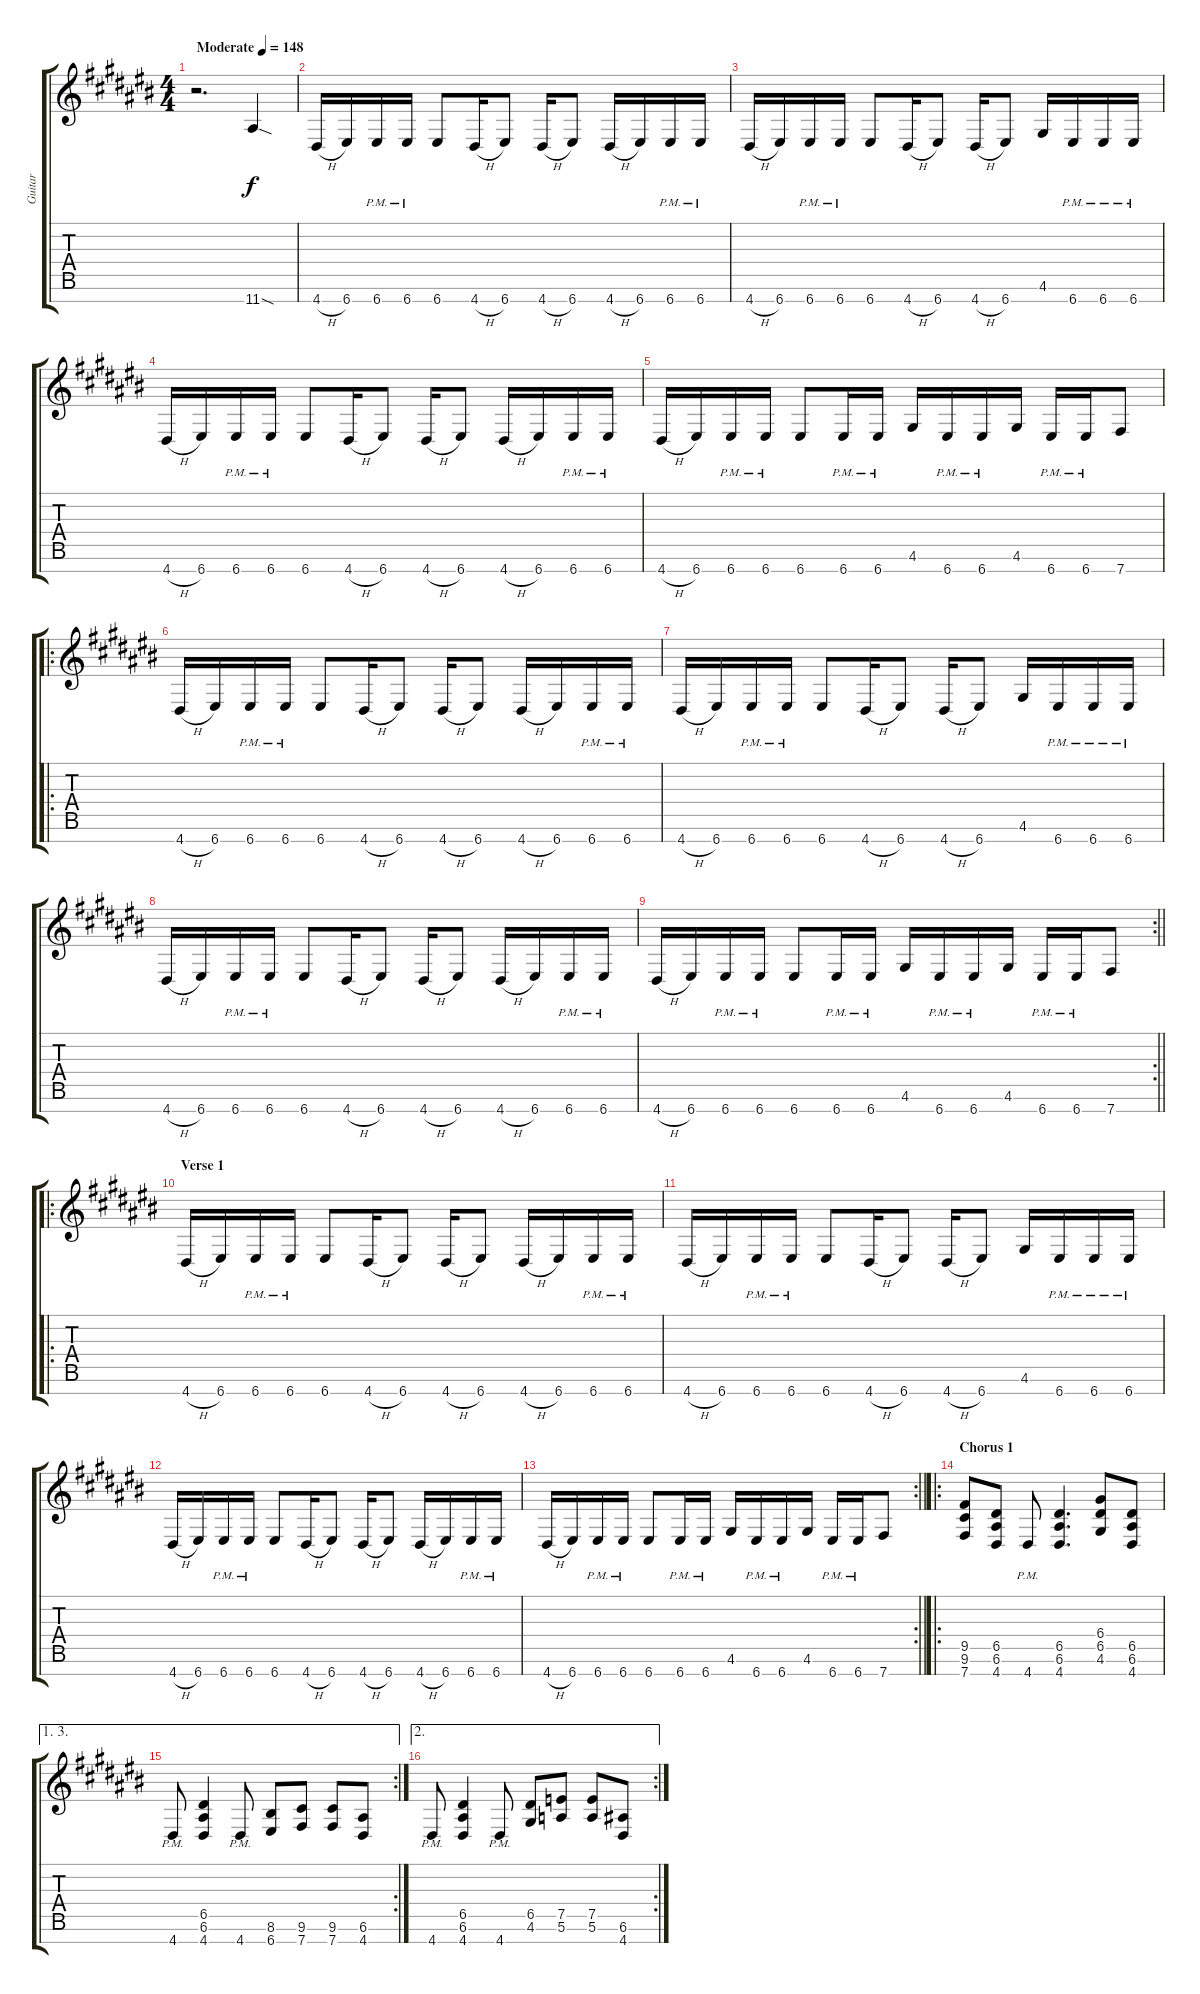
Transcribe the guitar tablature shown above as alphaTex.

\track ("Guitar" "Guitar") {instrument distortionguitar}
\staff {score tabs}
\tuning (E4 B3 G3 D3 A2 E2 B1) {hide}
\ts (4 4)
\tempo (148 "Moderate")
\clef g2
\ks c#
r.2{d dy f instrument distortionguitar} 11.7{sod}.4 |
4.7{h}.16 6.7.16 6.7{pm}.16 6.7{pm}.16 6.7.8 4.7{h}.16 6.7.8 4.7{h}.16 6.7.8 4.7{h}.16 6.7.16 6.7{pm}.16 6.7{pm}.16 |
4.7{h}.16 6.7.16 6.7{pm}.16 6.7{pm}.16 6.7.8 4.7{h}.16 6.7.8 4.7{h}.16 6.7.8 4.6.16 6.7{pm}.16 6.7{pm}.16 6.7{pm}.16 |
4.7{h}.16 6.7.16 6.7{pm}.16 6.7{pm}.16 6.7.8 4.7{h}.16 6.7.8 4.7{h}.16 6.7.8 4.7{h}.16 6.7.16 6.7{pm}.16 6.7{pm}.16 |
4.7{h}.16 6.7.16 6.7{pm}.16 6.7{pm}.16 6.7.8 6.7{pm}.16 6.7{pm}.16 4.6.16 6.7{pm}.16 6.7{pm}.16 4.6.16 6.7{pm}.16 6.7{pm}.16 7.7.8 |
\ro
4.7{h}.16 6.7.16 6.7{pm}.16 6.7{pm}.16 6.7.8 4.7{h}.16 6.7.8 4.7{h}.16 6.7.8 4.7{h}.16 6.7.16 6.7{pm}.16 6.7{pm}.16 |
4.7{h}.16 6.7.16 6.7{pm}.16 6.7{pm}.16 6.7.8 4.7{h}.16 6.7.8 4.7{h}.16 6.7.8 4.6.16 6.7{pm}.16 6.7{pm}.16 6.7{pm}.16 |
4.7{h}.16 6.7.16 6.7{pm}.16 6.7{pm}.16 6.7.8 4.7{h}.16 6.7.8 4.7{h}.16 6.7.8 4.7{h}.16 6.7.16 6.7{pm}.16 6.7{pm}.16 |
\rc 2
\barLineRight lightlight
4.7{h}.16 6.7.16 6.7{pm}.16 6.7{pm}.16 6.7.8 6.7{pm}.16 6.7{pm}.16 4.6.16 6.7{pm}.16 6.7{pm}.16 4.6.16 6.7{pm}.16 6.7{pm}.16 7.7.8 |
\ro
\section ("" "Verse 1")
4.7{h}.16 6.7.16 6.7{pm}.16 6.7{pm}.16 6.7.8 4.7{h}.16 6.7.8 4.7{h}.16 6.7.8 4.7{h}.16 6.7.16 6.7{pm}.16 6.7{pm}.16 |
4.7{h}.16 6.7.16 6.7{pm}.16 6.7{pm}.16 6.7.8 4.7{h}.16 6.7.8 4.7{h}.16 6.7.8 4.6.16 6.7{pm}.16 6.7{pm}.16 6.7{pm}.16 |
4.7{h}.16 6.7.16 6.7{pm}.16 6.7{pm}.16 6.7.8 4.7{h}.16 6.7.8 4.7{h}.16 6.7.8 4.7{h}.16 6.7.16 6.7{pm}.16 6.7{pm}.16 |
\rc 2
\barLineRight lightlight
4.7{h}.16 6.7.16 6.7{pm}.16 6.7{pm}.16 6.7.8 6.7{pm}.16 6.7{pm}.16 4.6.16 6.7{pm}.16 6.7{pm}.16 4.6.16 6.7{pm}.16 6.7{pm}.16 7.7.8 |
\ro
\section ("" "Chorus 1")
(9.5 9.6 7.7).8 (6.5 6.6 4.7).8 4.7{pm}.8 (6.5 6.6 4.7).4{d} (6.4 6.5 4.6).8 (6.5 6.6 4.7).8 |
\ae (1 3)
\rc 2
4.7{pm}.8 (6.5 6.6 4.7).4 4.7{pm}.8 (8.6 6.7).8 (9.6 7.7).8 (9.6 7.7).8 (6.6 4.7).8 |
\ae 2
\rc 2
4.7{pm}.8 (6.5 6.6 4.7).4 4.7{pm}.8 (6.5 4.6).8 (7.5 5.6).8 (7.5 5.6).8 (6.6 4.7).8
